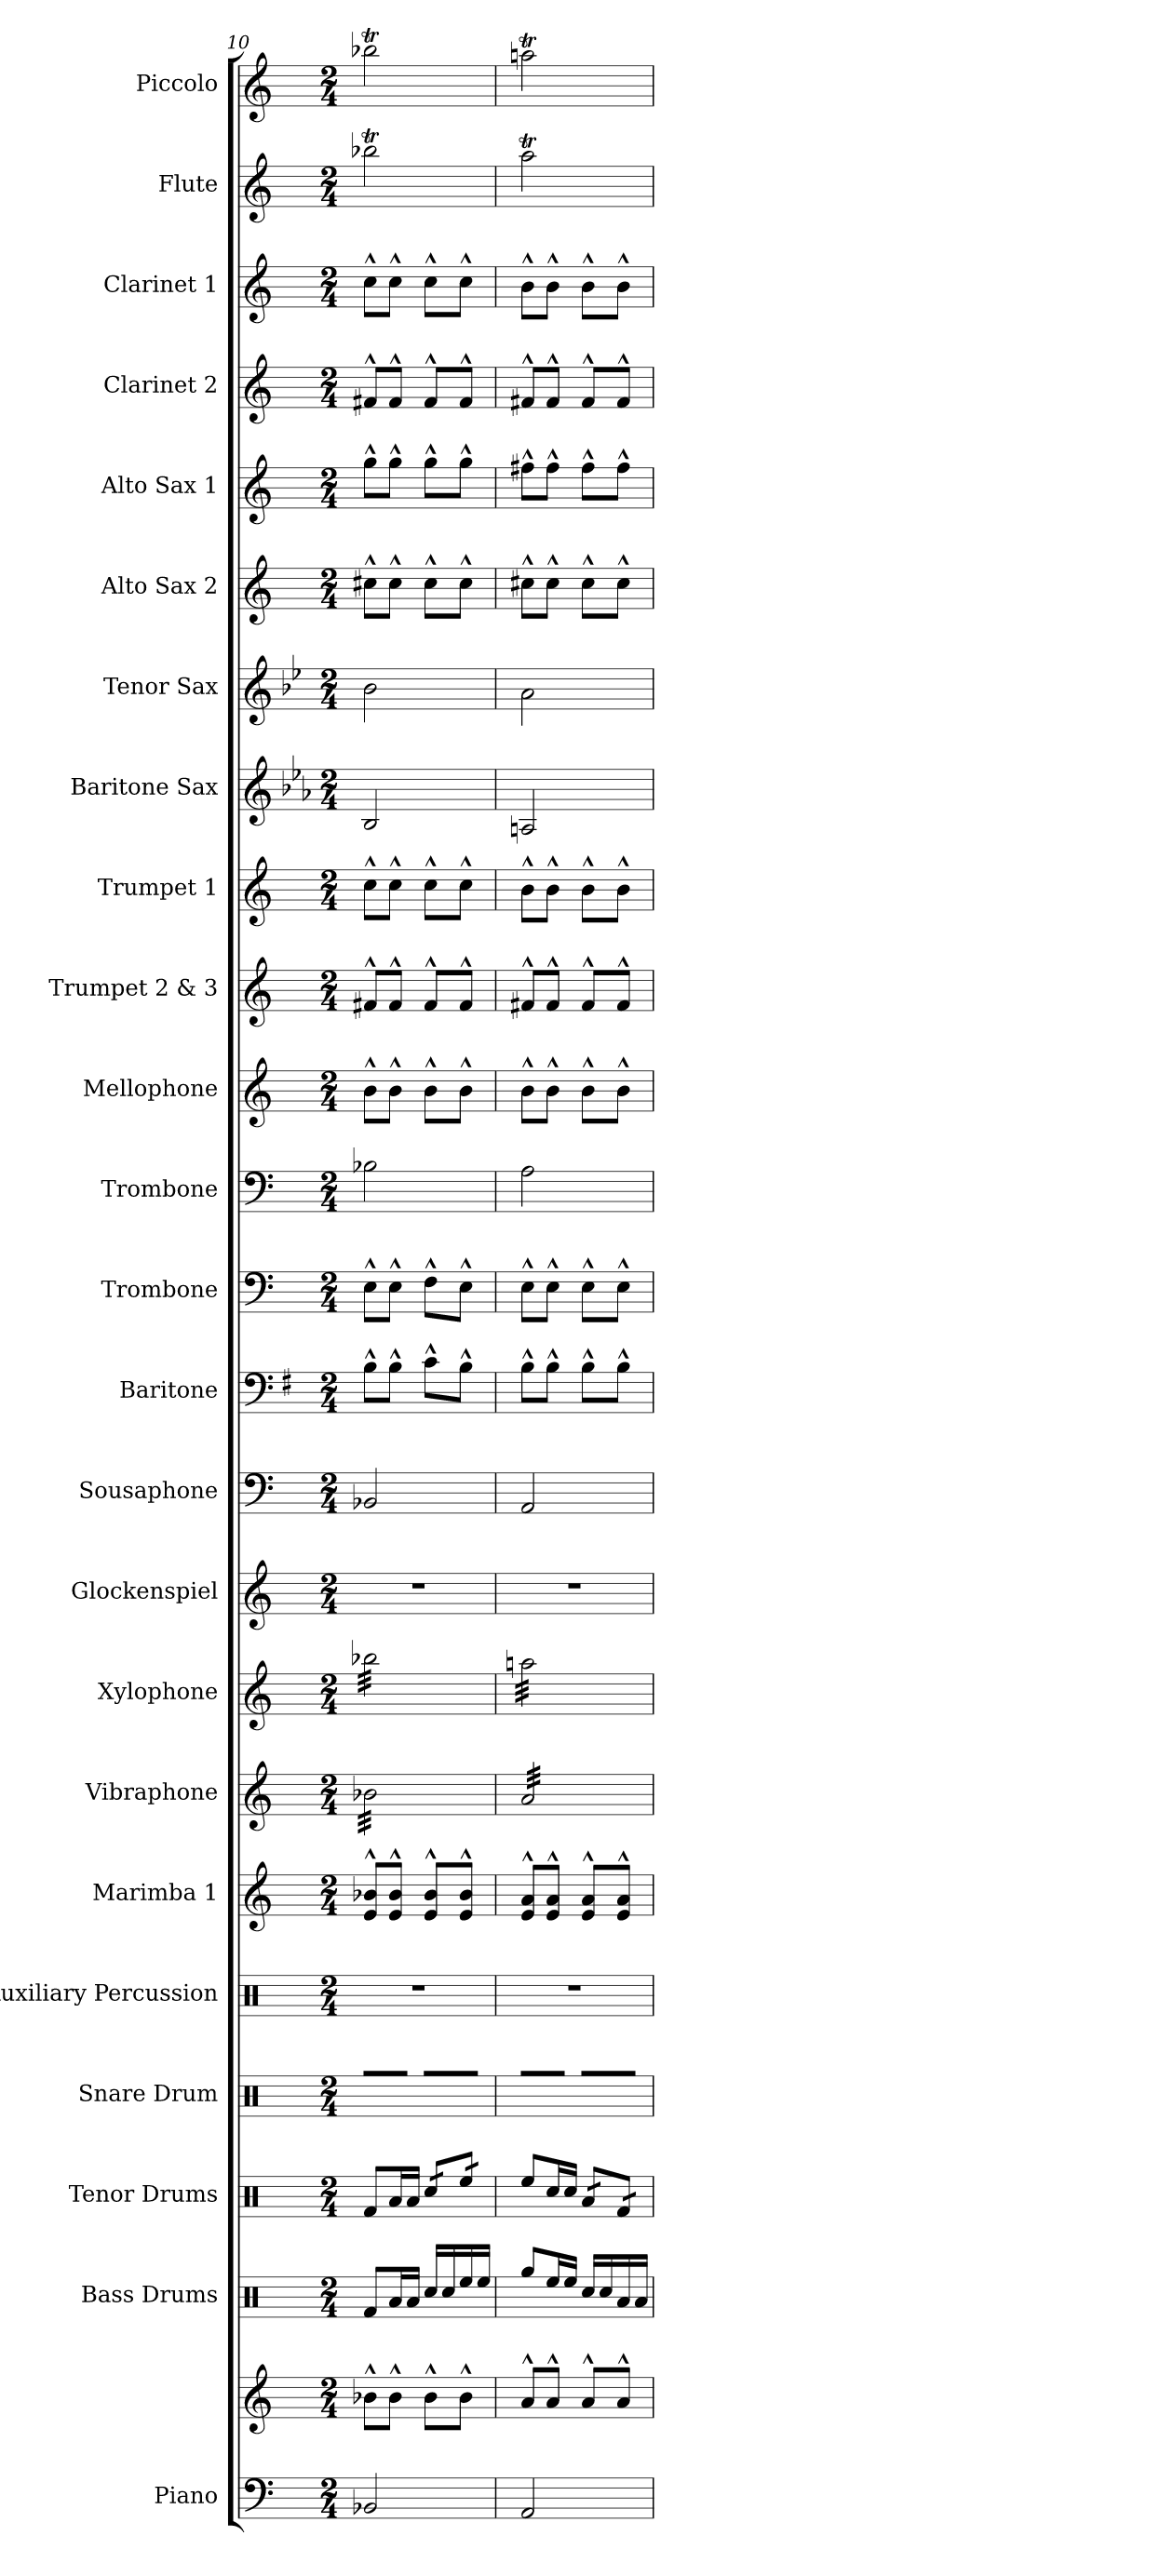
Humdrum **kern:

**kern	**kern	**kern	**kern	**kern	**kern	**kern	**kern	**kern	**kern	**kern	**kern	**kern	**kern	**kern	**kern	**kern	**kern	**kern	**kern	**kern	**kern	**kern	**kern	**kern
*part24	*part24	*part23	*part22	*part21	*part20	*part19	*part18	*part17	*part16	*part15	*part14	*part13	*part12	*part11	*part10	*part9	*part8	*part7	*part6	*part5	*part4	*part3	*part2	*part1
*staff25	*staff24	*staff23	*staff22	*staff21	*staff20	*staff19	*staff18	*staff17	*staff16	*staff15	*staff14	*staff13	*staff12	*staff11	*staff10	*staff9	*staff8	*staff7	*staff6	*staff5	*staff4	*staff3	*staff2	*staff1
*I"Piano	*	*I"Bass Drums	*I"Tenor Drums	*I"Snare Drum	*I"Auxiliary Percussion	*I"Marimba 1	*I"Vibraphone	*I"Xylophone	*I"Glockenspiel	*I"Sousaphone	*I"Baritone	*I"Trombone	*I"Trombone	*I"Mellophone	*I"Trumpet 2 &amp; 3	*I"Trumpet 1	*I"Baritone Sax	*I"Tenor Sax	*I"Alto Sax 2	*I"Alto Sax 1	*I"Clarinet 2	*I"Clarinet 1	*I"Flute	*I"Piccolo
*I'Pno.	*	*I'B.D.	*I'T.D.	*I'S.D.	*I'Aux. Perc.	*I'Mrm. 1	*I'Vib.	*I'Xyl.	*I'Glk.	*	*I'Bar.	*I'Tbn.	*I'Tbn.	*I'Mph.	*I'Tpt. 2 &amp; 3	*I'Tpt. 1	*I'Bari. Sax.	*I'T. Sax.	*I'A. Sax. 2	*I'A. Sax. 1	*I'Cl. 2	*I'Cl. 1	*I'Fl.	*I'Picc.
*clefF4	*clefG2	*clefX	*clefX	*clefX	*clefX	*clefG2	*clefG2	*clefG2	*clefG2	*clefF4	*clefF4	*clefF4	*clefF4	*clefG2	*clefG2	*clefG2	*clefG2	*clefG2	*clefG2	*clefG2	*clefG2	*clefG2	*clefG2	*clefG2
*	*	*	*	*	*	*	*	*ITrd-7c-12	*ITrd-14c-24	*	*ITrd4c7	*	*	*ITrd4c7	*ITrd1c2	*ITrd1c2	*ITrd12c21	*ITrd8c14	*ITrd5c9	*ITrd5c9	*ITrd1c2	*ITrd1c2	*	*ITrd-7c-12
*k[]	*k[]	*k[]	*k[]	*k[]	*k[]	*k[]	*k[]	*k[]	*k[]	*k[]	*k[]	*k[]	*k[]	*k[b-]	*k[b-e-]	*k[b-e-]	*k[b-e-a-]	*k[b-e-]	*k[b-e-a-]	*k[b-e-a-]	*k[b-e-]	*k[b-e-]	*k[]	*k[]
*M2/4	*M2/4	*M2/4	*M2/4	*M2/4	*M2/4	*M2/4	*M2/4	*M2/4	*M2/4	*M2/4	*M2/4	*M2/4	*M2/4	*M2/4	*M2/4	*M2/4	*M2/4	*M2/4	*M2/4	*M2/4	*M2/4	*M2/4	*M2/4	*M2/4
=10	=10	=10	=10	=10	=10	=10	=10	=10	=10	=10	=10	=10	=10	=10	=10	=10	=10	=10	=10	=10	=10	=10	=10	=10
*	*	*	*	*	*	*	*tremolo	*	*	*	*	*	*	*	*	*	*	*	*	*	*	*	*	*
*	*	*	*	*	*	*	*	*tremolo	*	*	*	*	*	*	*	*	*	*	*	*	*	*	*	*
2BB-X/	8b-X^^\L	8Rf/L	8Rf/L	8R^/L	2r	8e/^^ 8b-X/^^L	32b-X\LLL	32bbb-X\LLL	2r	2BB-X/	8E^^\L	8E^^\L	2B-X\	8e^^\L	8en^^/L	8b-^^\L	2BB-/	2B-\	8en^^\L	8b-^^\L	8en^^/L	8b-^^\L	2bb-XT\	2bbb-XT\
.	.	.	.	.	.	.	32b-X\	32bbb-X\	.	.	.	.	.	.	.	.	.	.	.	.	.	.	.	.
.	.	.	.	.	.	.	32b-X\	32bbb-X\	.	.	.	.	.	.	.	.	.	.	.	.	.	.	.	.
.	.	.	.	.	.	.	32b-X\	32bbb-X\	.	.	.	.	.	.	.	.	.	.	.	.	.	.	.	.
*	*	*	*tremolo	*	*	*	*	*	*	*	*	*	*	*	*	*	*	*	*	*	*	*	*	*
*	*	*	*	*tremolo	*	*	*	*	*	*	*	*	*	*	*	*	*	*	*	*	*	*	*	*
.	8b-^^\J	16Ra/L	16Ra/	16R/	.	8e/^^ 8b-/^^J	32b-X\	32bbb-X\	.	.	8E^^\J	8E^^\J	.	8e^^\J	8e^^/J	8b-^^\J	.	.	8e^^\J	8b-^^\J	8e^^/J	8b-^^\J	.	.
.	.	.	.	.	.	.	32b-X\	32bbb-X\	.	.	.	.	.	.	.	.	.	.	.	.	.	.	.	.
.	.	16Ra/JJ	16Ra/JJ	16R/JJ	.	.	32b-X\	32bbb-X\	.	.	.	.	.	.	.	.	.	.	.	.	.	.	.	.
.	.	.	.	.	.	.	32b-X\	32bbb-X\	.	.	.	.	.	.	.	.	.	.	.	.	.	.	.	.
.	8b-^^\L	16Rcc/LL	16Rcc/LL	16R/LL	.	8e/^^ 8b-/^^L	32b-X\	32bbb-X\	.	.	8F^^\L	8F^^\L	.	8e^^\L	8e^^/L	8b-^^\L	.	.	8e^^\L	8b-^^\L	8e^^/L	8b-^^\L	.	.
.	.	.	.	.	.	.	32b-X\	32bbb-X\	.	.	.	.	.	.	.	.	.	.	.	.	.	.	.	.
.	.	16Rcc/	16Rcc/	16R/	.	.	32b-X\	32bbb-X\	.	.	.	.	.	.	.	.	.	.	.	.	.	.	.	.
.	.	.	.	.	.	.	32b-X\	32bbb-X\	.	.	.	.	.	.	.	.	.	.	.	.	.	.	.	.
.	8b-^^\J	16Ree/	16Ree/	16R/	.	8e/^^ 8b-/^^J	32b-X\	32bbb-X\	.	.	8E^^\J	8E^^\J	.	8e^^\J	8e^^/J	8b-^^\J	.	.	8e^^\J	8b-^^\J	8e^^/J	8b-^^\J	.	.
.	.	.	.	.	.	.	32b-X\	32bbb-X\	.	.	.	.	.	.	.	.	.	.	.	.	.	.	.	.
.	.	16Ree/JJ	16Ree/JJ	16R/JJ	.	.	32b-X\	32bbb-X\	.	.	.	.	.	.	.	.	.	.	.	.	.	.	.	.
*	*	*	*Xtremolo	*	*	*	*	*	*	*	*	*	*	*	*	*	*	*	*	*	*	*	*	*
.	.	.	.	.	.	.	32b-X\JJJ	32bbb-X\JJJ	.	.	.	.	.	.	.	.	.	.	.	.	.	.	.	.
=11	=11	=11	=11	=11	=11	=11	=11	=11	=11	=11	=11	=11	=11	=11	=11	=11	=11	=11	=11	=11	=11	=11	=11	=11
2AA/	8a^^/L	8Rgg/L	8Ree/L	8R^/L	2r	8e/^^ 8a/^^L	32a/LLL	32aaan\LLL	2r	2AA/	8E^^\L	8E^^\L	2A\	8e^^\L	8en^^/L	8a^^\L	2AAn/	2A\	8en^^\L	8an^^\L	8en^^/L	8a^^\L	2aaT\	2aaanT\
.	.	.	.	.	.	.	32a/	32aaan\	.	.	.	.	.	.	.	.	.	.	.	.	.	.	.	.
.	.	.	.	.	.	.	32a/	32aaan\	.	.	.	.	.	.	.	.	.	.	.	.	.	.	.	.
.	.	.	.	.	.	.	32a/	32aaan\	.	.	.	.	.	.	.	.	.	.	.	.	.	.	.	.
*	*	*	*tremolo	*	*	*	*	*	*	*	*	*	*	*	*	*	*	*	*	*	*	*	*	*
.	8a^^/J	16Ree/L	16Rcc/	16R/	.	8e/^^ 8a/^^J	32a/	32aaan\	.	.	8E^^\J	8E^^\J	.	8e^^\J	8e^^/J	8a^^\J	.	.	8e^^\J	8a^^\J	8e^^/J	8a^^\J	.	.
.	.	.	.	.	.	.	32a/	32aaan\	.	.	.	.	.	.	.	.	.	.	.	.	.	.	.	.
.	.	16Ree/JJ	16Rcc/JJ	16R/JJ	.	.	32a/	32aaan\	.	.	.	.	.	.	.	.	.	.	.	.	.	.	.	.
.	.	.	.	.	.	.	32a/	32aaan\	.	.	.	.	.	.	.	.	.	.	.	.	.	.	.	.
.	8a^^/L	16Rcc/LL	16Ra/LL	16R/LL	.	8e/^^ 8a/^^L	32a/	32aaan\	.	.	8E^^\L	8E^^\L	.	8e^^\L	8e^^/L	8a^^\L	.	.	8e^^\L	8a^^\L	8e^^/L	8a^^\L	.	.
.	.	.	.	.	.	.	32a/	32aaan\	.	.	.	.	.	.	.	.	.	.	.	.	.	.	.	.
.	.	16Rcc/	16Ra/	16R/	.	.	32a/	32aaan\	.	.	.	.	.	.	.	.	.	.	.	.	.	.	.	.
.	.	.	.	.	.	.	32a/	32aaan\	.	.	.	.	.	.	.	.	.	.	.	.	.	.	.	.
.	8a^^/J	16Ra/	16Rf/	16R/	.	8e/^^ 8a/^^J	32a/	32aaan\	.	.	8E^^\J	8E^^\J	.	8e^^\J	8e^^/J	8a^^\J	.	.	8e^^\J	8a^^\J	8e^^/J	8a^^\J	.	.
.	.	.	.	.	.	.	32a/	32aaan\	.	.	.	.	.	.	.	.	.	.	.	.	.	.	.	.
.	.	16Ra/JJ	16Rf/JJ	16R/JJ	.	.	32a/	32aaan\	.	.	.	.	.	.	.	.	.	.	.	.	.	.	.	.
*	*	*	*	*Xtremolo	*	*	*	*	*	*	*	*	*	*	*	*	*	*	*	*	*	*	*	*
*	*	*	*Xtremolo	*	*	*	*	*	*	*	*	*	*	*	*	*	*	*	*	*	*	*	*	*
.	.	.	.	.	.	.	32a/JJJ	32aaan\JJJ	.	.	.	.	.	.	.	.	.	.	.	.	.	.	.	.
*	*	*	*	*	*	*	*	*Xtremolo	*	*	*	*	*	*	*	*	*	*	*	*	*	*	*	*
*	*	*	*	*	*	*	*Xtremolo	*	*	*	*	*	*	*	*	*	*	*	*	*	*	*	*	*
=	=	=	=	=	=	=	=	=	=	=	=	=	=	=	=	=	=	=	=	=	=	=	=	=
*-	*-	*-	*-	*-	*-	*-	*-	*-	*-	*-	*-	*-	*-	*-	*-	*-	*-	*-	*-	*-	*-	*-	*-	*-
